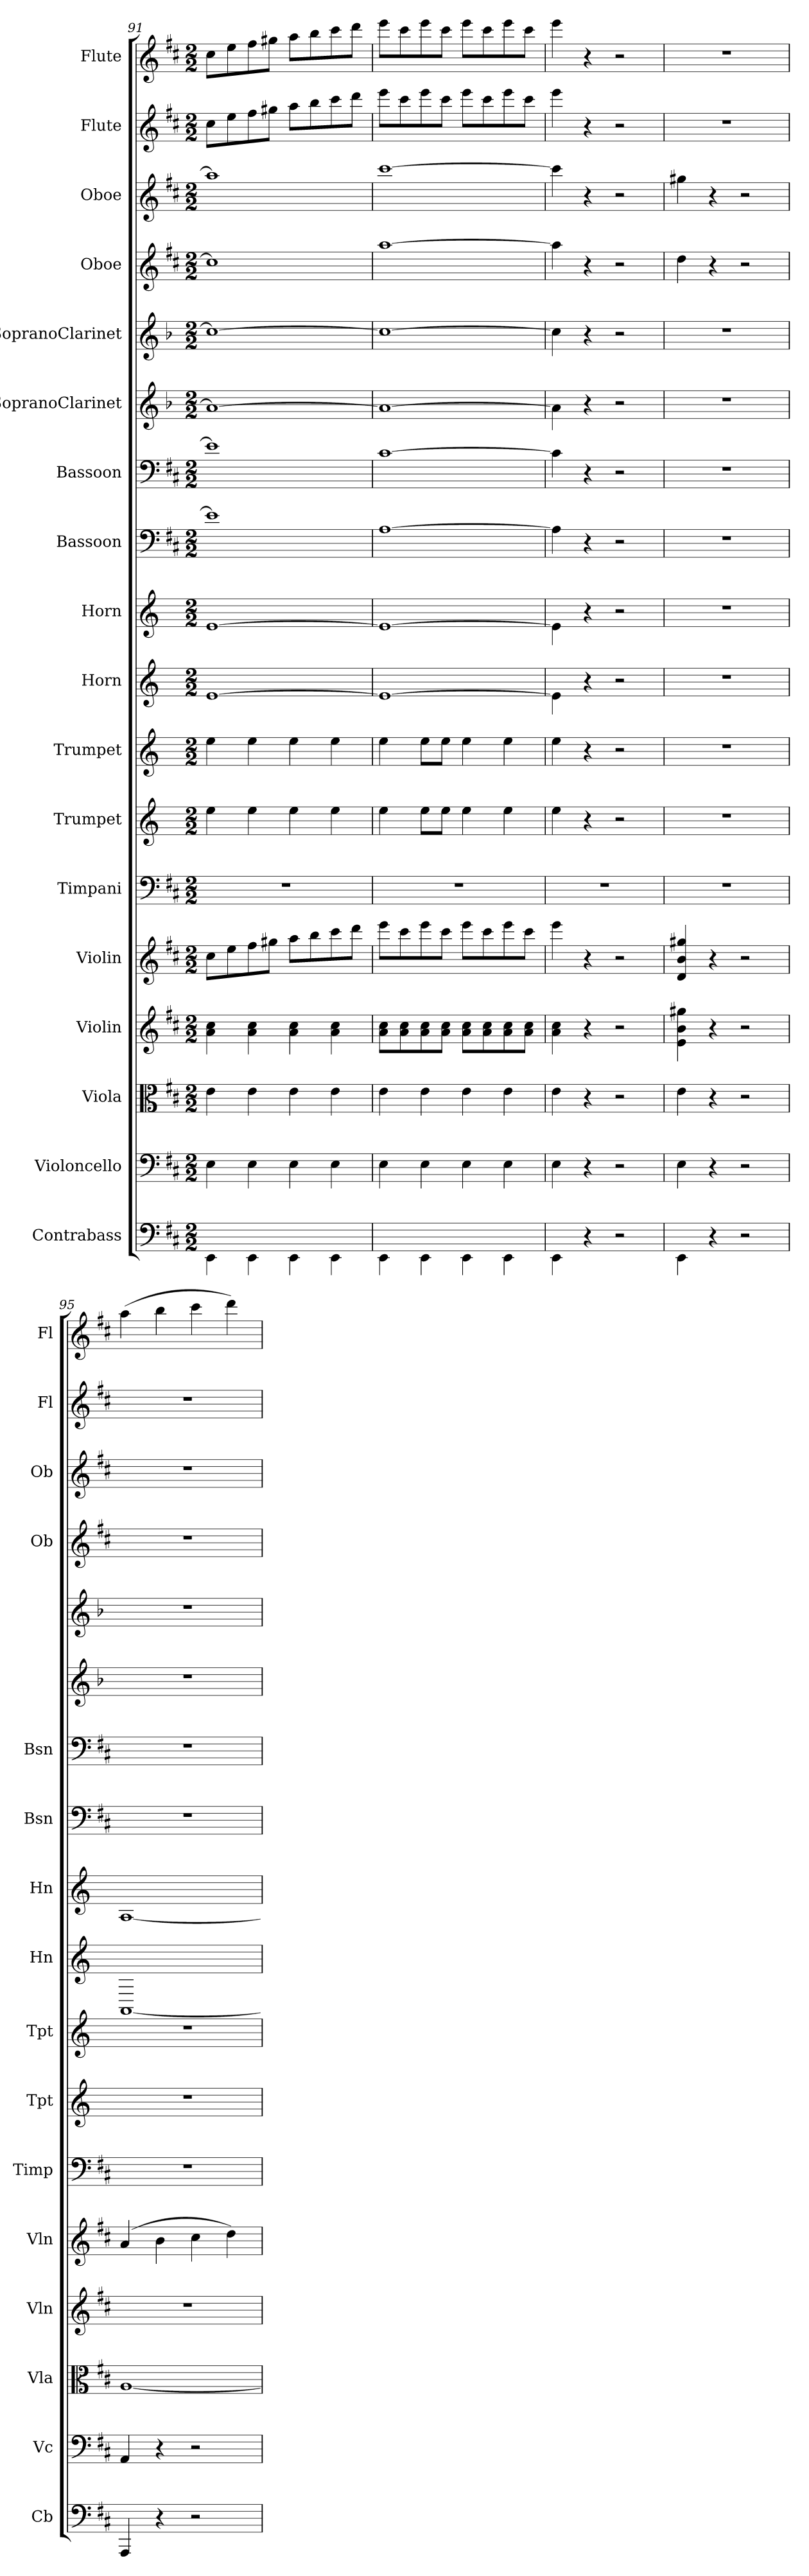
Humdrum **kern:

**kern	**kern	**kern	**kern	**kern	**kern	**kern	**kern	**kern	**kern	**kern	**kern	**kern	**kern	**kern	**kern	**kern	**kern
*part18	*part17	*part16	*part15	*part14	*part13	*part12	*part11	*part10	*part9	*part8	*part7	*part6	*part5	*part4	*part3	*part2	*part1
*staff18	*staff17	*staff16	*staff15	*staff14	*staff13	*staff12	*staff11	*staff10	*staff9	*staff8	*staff7	*staff6	*staff5	*staff4	*staff3	*staff2	*staff1
*I"Contrabass	*I"Violoncello	*I"Viola	*I"Violin	*I"Violin	*I"Timpani	*I"Trumpet	*I"Trumpet	*I"Horn	*I"Horn	*I"Bassoon	*I"Bassoon	*I"SopranoClarinet	*I"SopranoClarinet	*I"Oboe	*I"Oboe	*I"Flute	*I"Flute
*I'Cb	*I'Vc	*I'Vla	*I'Vln	*I'Vln	*I'Timp	*I'Tpt	*I'Tpt	*I'Hn	*I'Hn	*I'Bsn	*I'Bsn	*	*	*I'Ob	*I'Ob	*I'Fl	*I'Fl
*clefF4	*clefF4	*clefC3	*clefG2	*clefG2	*clefF4	*clefG2	*clefG2	*clefG2	*clefG2	*clefF4	*clefF4	*clefG2	*clefG2	*clefG2	*clefG2	*clefG2	*clefG2
*k[f#c#]	*k[f#c#]	*k[f#c#]	*k[f#c#]	*k[f#c#]	*k[f#c#]	*k[]	*k[]	*k[]	*k[]	*k[f#c#]	*k[f#c#]	*k[b-]	*k[b-]	*k[f#c#]	*k[f#c#]	*k[f#c#]	*k[f#c#]
*M2/2	*M2/2	*M2/2	*M2/2	*M2/2	*M2/2	*M2/2	*M2/2	*M2/2	*M2/2	*M2/2	*M2/2	*M2/2	*M2/2	*M2/2	*M2/2	*M2/2	*M2/2
=91	=91	=91	=91	=91	=91	=91	=91	=91	=91	=91	=91	=91	=91	=91	=91	=91	=91
4EE\	4E\	4e\	4a\ 4cc#\	8cc#\L	1r	4ee\	4ee\	[1e\	[1e\	1e\]	1e\]	1a\_	1cc#\_	1cc#\]	1aa\]	8cc#\L	8cc#\L
.	.	.	.	8ee\	.	.	.	.	.	.	.	.	.	.	.	8ee\	8ee\
4EE\	4E\	4e\	4a\ 4cc#\	8ff#\	.	4ee\	4ee\	.	.	.	.	.	.	.	.	8ff#\	8ff#\
.	.	.	.	8gg#X\J	.	.	.	.	.	.	.	.	.	.	.	8gg#X\J	8gg#X\J
4EE\	4E\	4e\	4a\ 4cc#\	8aa\L	.	4ee\	4ee\	.	.	.	.	.	.	.	.	8aa\L	8aa\L
.	.	.	.	8bb\	.	.	.	.	.	.	.	.	.	.	.	8bb\	8bb\
4EE\	4E\	4e\	4a\ 4cc#\	8ccc#\	.	4ee\	4ee\	.	.	.	.	.	.	.	.	8ccc#\	8ccc#\
.	.	.	.	8ddd\J	.	.	.	.	.	.	.	.	.	.	.	8ddd\J	8ddd\J
=92	=92	=92	=92	=92	=92	=92	=92	=92	=92	=92	=92	=92	=92	=92	=92	=92	=92
4EE\	4E\	4e\	8a\ 8cc#\L	8eee\L	1r	4ee\	4ee\	1e\_	1e\_	[1A\	[1c#\	1a\_	1cc#\_	[1aa\	[1ccc#\	8eee\L	8eee\L
.	.	.	8a\ 8cc#\	8ccc#\	.	.	.	.	.	.	.	.	.	.	.	8ccc#\	8ccc#\
4EE\	4E\	4e\	8a\ 8cc#\	8eee\	.	8ee\L	8ee\L	.	.	.	.	.	.	.	.	8eee\	8eee\
.	.	.	8a\ 8cc#\J	8ccc#\J	.	8ee\J	8ee\J	.	.	.	.	.	.	.	.	8ccc#\J	8ccc#\J
4EE\	4E\	4e\	8a\ 8cc#\L	8eee\L	.	4ee\	4ee\	.	.	.	.	.	.	.	.	8eee\L	8eee\L
.	.	.	8a\ 8cc#\	8ccc#\	.	.	.	.	.	.	.	.	.	.	.	8ccc#\	8ccc#\
4EE\	4E\	4e\	8a\ 8cc#\	8eee\	.	4ee\	4ee\	.	.	.	.	.	.	.	.	8eee\	8eee\
.	.	.	8a\ 8cc#\J	8ccc#\J	.	.	.	.	.	.	.	.	.	.	.	8ccc#\J	8ccc#\J
=93	=93	=93	=93	=93	=93	=93	=93	=93	=93	=93	=93	=93	=93	=93	=93	=93	=93
4EE\	4E\	4e\	4a\ 4cc#\	4eee\	1r	4ee\	4ee\	4e\]	4e\]	4A\]	4c#\]	4a\]	4cc#\]	4aa\]	4ccc#\]	4eee\	4eee\
4r	4r	4r	4r	4r	.	4r	4r	4r	4r	4r	4r	4r	4r	4r	4r	4r	4r
2r	2r	2r	2r	2r	.	2r	2r	2r	2r	2r	2r	2r	2r	2r	2r	2r	2r
=94	=94	=94	=94	=94	=94	=94	=94	=94	=94	=94	=94	=94	=94	=94	=94	=94	=94
4EE\	4E\	4e\	4e\ 4b\ 4gg#X\	4d/ 4b/ 4gg#X/	1r	1r	1r	1r	1r	1r	1r	1r	1r	4dd\	4gg#X\	1r	1r
4r	4r	4r	4r	4r	.	.	.	.	.	.	.	.	.	4r	4r	.	.
2r	2r	2r	2r	2r	.	.	.	.	.	.	.	.	.	2r	2r	.	.
=95	=95	=95	=95	=95	=95	=95	=95	=95	=95	=95	=95	=95	=95	=95	=95	=95	=95
4AAA/	4AA/	[1A/	1r	(4a/	1r	1r	1r	[1AA/	[1A/	1r	1r	1r	1r	1r	1r	1r	(4aa\
4r	4r	.	.	4b\	.	.	.	.	.	.	.	.	.	.	.	.	4bb\
2r	2r	.	.	4cc#\	.	.	.	.	.	.	.	.	.	.	.	.	4ccc#\
.	.	.	.	4dd\)	.	.	.	.	.	.	.	.	.	.	.	.	4ddd\)
=	=	=	=	=	=	=	=	=	=	=	=	=	=	=	=	=	=
*-	*-	*-	*-	*-	*-	*-	*-	*-	*-	*-	*-	*-	*-	*-	*-	*-	*-
